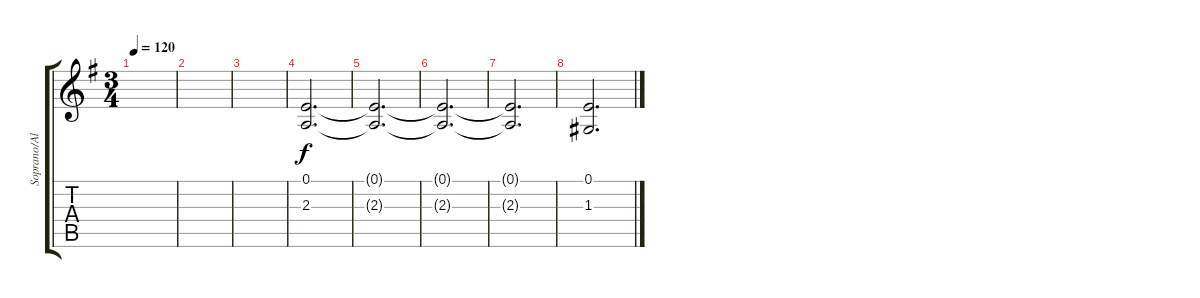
\track ("Soprano/Alto" "Soprano/Al") {instrument synthvoice}
\staff {score tabs}
\tuning (E4 B3 G3 D3 A2 E2) {hide}
\ts (3 4)
\tempo 120
\clef g2
\ks g
|
|
|
(0.1 2.3).2{d} |
(0.1{t} 2.3{t}).2{d} |
(0.1{t} 2.3{t}).2{d} |
(0.1{t} 2.3{t}).2{d} |
(0.1 1.3).2{d}
